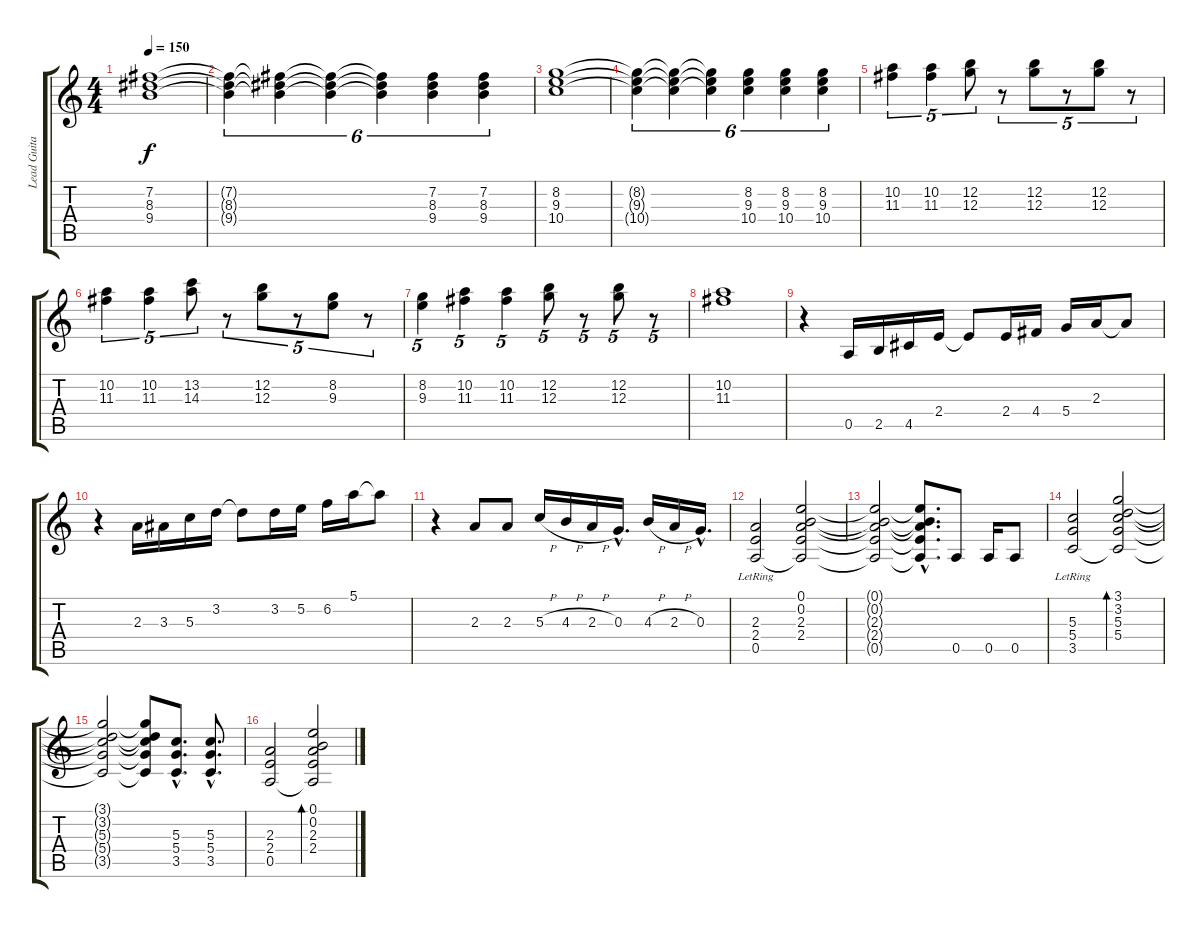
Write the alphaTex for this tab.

\track ("Lead Guitar" "Lead Guita") {instrument overdrivenguitar}
\staff {score tabs}
\tuning (E4 B3 G3 D3 A2 E2) {hide}
\ts (4 4)
\tempo 150
\clef g2
\ks c
(7.2 8.3 9.4).1{dy f} |
(7.2{t} 8.3{t} 9.4{t}).4{tu (6 4)} (7.2{t} 8.3{t} 9.4{t}).4{tu (6 4)} (7.2{t} 8.3{t} 9.4{t}).4{tu (6 4)} (7.2{t} 8.3{t} 9.4{t}).4{tu (6 4)} (7.2 8.3 9.4).4{tu (6 4)} (7.2 8.3 9.4).4{tu (6 4)} |
(8.2 9.3 10.4).1 |
(8.2{t} 9.3{t} 10.4{t}).4{tu (6 4)} (8.2{t} 9.3{t} 10.4{t}).4{tu (6 4)} (8.2{t} 9.3{t} 10.4{t}).4{tu (6 4)} (8.2 9.3 10.4).4{tu (6 4)} (8.2 9.3 10.4).4{tu (6 4)} (8.2 9.3 10.4).4{tu (6 4)} |
(10.2 11.3).4{tu (5 4)} (10.2 11.3).4{tu (5 4)} (12.2 12.3).8{tu (5 4)} r.8{tu (5 4)} (12.2 12.3).8{tu (5 4)} r.8{tu (5 4)} (12.2 12.3).8{tu (5 4)} r.8{tu (5 4)} |
(10.2 11.3).4{tu (5 4)} (10.2 11.3).4{tu (5 4)} (13.2 14.3).8{tu (5 4)} r.8{tu (5 4)} (12.2 12.3).8{tu (5 4)} r.8{tu (5 4)} (8.2 9.3).8{tu (5 4)} r.8{tu (5 4)} |
(8.2 9.3).4{tu (5 4)} (10.2 11.3).4{tu (5 4)} (10.2 11.3).4{tu (5 4)} (12.2 12.3).8{tu (5 4)} r.8{tu (5 4)} (12.2 12.3).8{tu (5 4)} r.8{tu (5 4)} |
(10.2 11.3).1 |
r.4 0.5.16 2.5.16 4.5.16 2.4.16 2.4{t}.8 2.4.16 4.4.16 5.4.16 2.3.16 2.3{t}.8 |
r.4 2.3.16 3.3.16 5.3.16 3.2.16 3.2{t}.8 3.2.16 5.2.16 6.2.16 5.1.16 5.1{t}.8 |
r.4 2.3.8 2.3.8 5.3{h}.16 4.3{h}.16 2.3{h}.16 0.3{hac}.16{d} 4.3{h}.16 2.3{h}.16 0.3{hac}.16{d} |
(2.3{lr} 2.4{lr} 0.5{lr}).2 (0.1 0.2 2.3 2.4 0.5{t}).2 |
(0.1{t} 0.2{t} 2.3{t} 2.4{t} 0.5{t}).2 (0.1{hac t} 0.2{hac t} 2.3{hac t} 2.4{hac t} 0.5{hac t}).8{d} 0.5.8 0.5.16 0.5.8 |
(5.3 5.4 3.5{lr}).2 (3.1 3.2 5.3 5.4 3.5{t}).2{bd 480} |
(3.1{t} 3.2{t} 5.3{t} 5.4{t} 3.5{t}).2 (3.1{t} 3.2{t} 5.3{t} 5.4{t} 3.5{t}).8 (5.3{hac} 5.4{hac} 3.5{hac}).8{d} (5.3{hac} 5.4{hac} 3.5{hac}).8{d} |
(2.3 2.4 0.5).2 (0.1 0.2 2.3 2.4 0.5{t}).2{bd 480}
